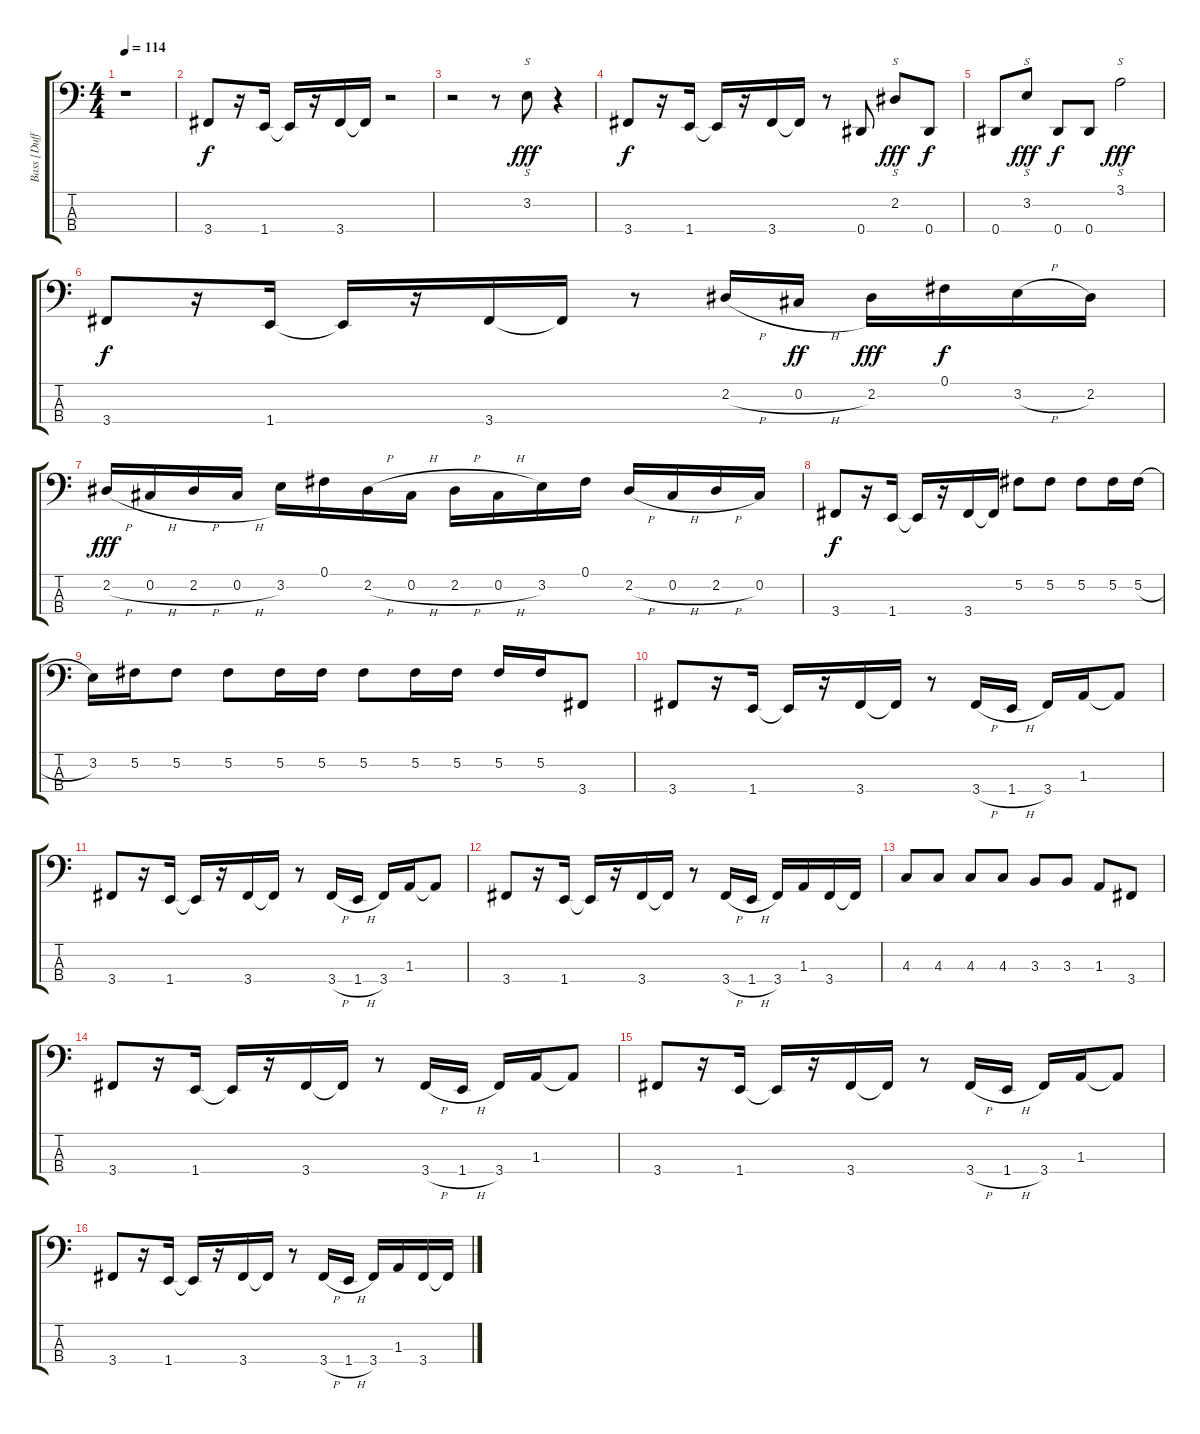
\track ("Bass [Duff]" "Bass [Duff") {instrument electricbasspick}
\staff {score tabs}
\tuning (Gb2 Db2 Ab1 Eb1) {hide}
\ts (4 4)
\tempo 114
\clef f4
\ks c
r.1{dy f instrument electricbasspick} |
3.4.8 r.16 1.4.16 1.4{t}.16 r.16 3.4.16 3.4{t}.16 r.2 |
r.2 r.8 3.2.8{s dy fff} r.4 |
3.4.8{dy f} r.16 1.4.16 1.4{t}.16 r.16 3.4.16 3.4{t}.16 r.8 0.4.8 2.2.8{s dy fff} 0.4.8{dy f} |
0.4.8 3.2.8{s dy fff} 0.4.8{dy f} 0.4.8 3.1.2{s dy fff} |
3.4.8{dy f} r.16 1.4.16 1.4{t}.16 r.16 3.4.16 3.4{t}.16 r.8 2.2{h}.16 0.2{h}.16{dy ff} 2.2.16{dy fff} 0.1.16{dy f} 3.2{h}.16 2.2.16 |
2.2{h}.16{dy fff} 0.2{h}.16 2.2{h}.16 0.2{h}.16 3.2.16 0.1.16 2.2{h}.16 0.2{h}.16 2.2{h}.16 0.2{h}.16 3.2.16 0.1.16 2.2{h}.16 0.2{h}.16 2.2{h}.16 0.2.16 |
3.4.8{dy f} r.16 1.4.16 1.4{t}.16 r.16 3.4.16 3.4{t}.16 5.2.8 5.2.8 5.2.8 5.2.16 5.2{h}.16 |
3.2.16 5.2.16 5.2.8 5.2.8 5.2.16 5.2.16 5.2.8 5.2.16 5.2.16 5.2.16 5.2.16 3.4.8{instrument electricbasspick} |
3.4.8 r.16 1.4.16 1.4{t}.16 r.16 3.4.16 3.4{t}.16 r.8 3.4{h}.16 1.4{h}.16 3.4.16 1.3.16 1.3{t}.8 |
3.4.8 r.16 1.4.16 1.4{t}.16 r.16 3.4.16 3.4{t}.16 r.8 3.4{h}.16 1.4{h}.16 3.4.16 1.3.16 1.3{t}.8 |
3.4.8 r.16 1.4.16 1.4{t}.16 r.16 3.4.16 3.4{t}.16 r.8 3.4{h}.16 1.4{h}.16 3.4.16 1.3.16 3.4.16 3.4{t}.16 |
4.3.8 4.3.8 4.3.8 4.3.8 3.3.8 3.3.8 1.3.8 3.4.8 |
3.4.8 r.16 1.4.16 1.4{t}.16 r.16 3.4.16 3.4{t}.16 r.8 3.4{h}.16 1.4{h}.16 3.4.16 1.3.16 1.3{t}.8 |
3.4.8 r.16 1.4.16 1.4{t}.16 r.16 3.4.16 3.4{t}.16 r.8 3.4{h}.16 1.4{h}.16 3.4.16 1.3.16 1.3{t}.8 |
3.4.8 r.16 1.4.16 1.4{t}.16 r.16 3.4.16 3.4{t}.16 r.8 3.4{h}.16 1.4{h}.16 3.4.16 1.3.16 3.4.16 3.4{t}.16
